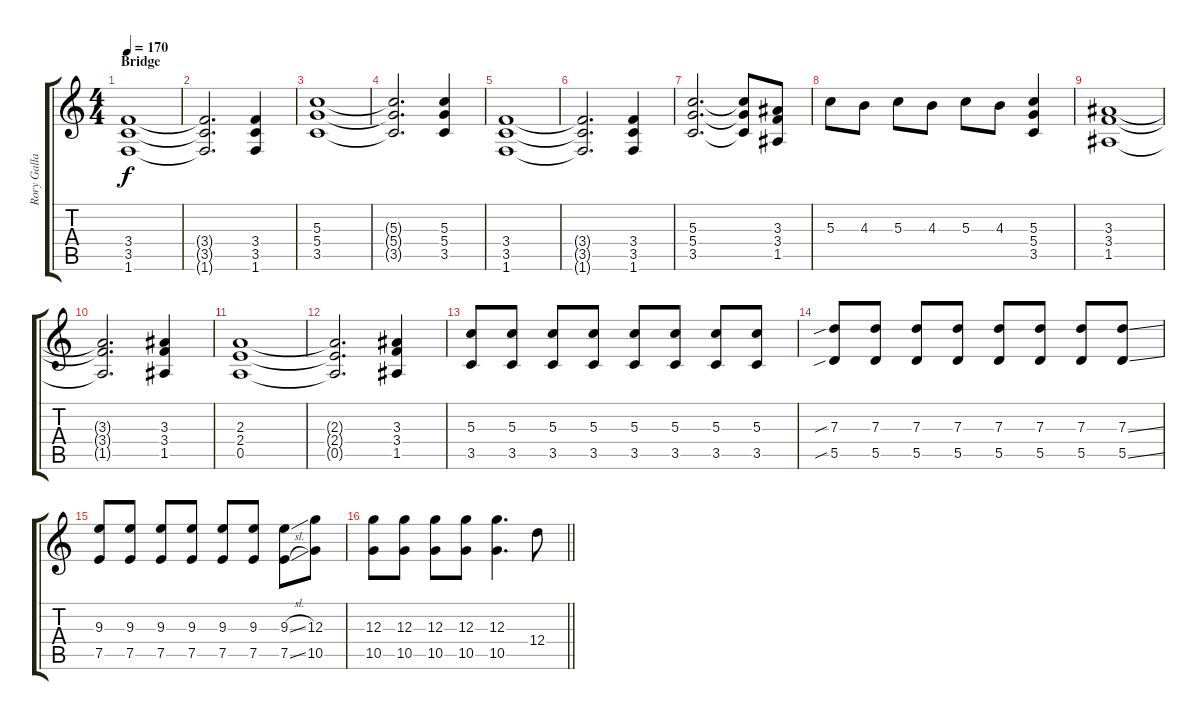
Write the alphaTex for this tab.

\track ("Rory Gallagher" "Rory Galla") {instrument overdrivenguitar}
\staff {score tabs}
\tuning (E4 B3 G3 D3 A2 E2) {hide}
\ts (4 4)
\section ("" "Bridge")
\tempo 170
\clef g2
\ks c
(3.4 3.5 1.6).1{dy f} |
(3.4{t} 3.5{t} 1.6{t}).2{d} (3.4 3.5 1.6).4 |
(5.3 5.4 3.5).1 |
(5.3{t} 5.4{t} 3.5{t}).2{d} (5.3 5.4 3.5).4 |
(3.4 3.5 1.6).1 |
(3.4{t} 3.5{t} 1.6{t}).2{d} (3.4 3.5 1.6).4 |
(5.3 5.4 3.5).2{d} (5.3{t} 5.4{t} 3.5{t}).8 (3.3 3.4 1.5).8 |
5.3.8 4.3.8 5.3.8 4.3.8 5.3.8 4.3.8 (5.3 5.4 3.5).4 |
(3.3 3.4 1.5).1 |
(3.3{t} 3.4{t} 1.5{t}).2{d} (3.3 3.4 1.5).4 |
(2.3 2.4 0.5).1 |
(2.3{t} 2.4{t} 0.5{t}).2{d} (3.3 3.4 1.5).4 |
(5.3 3.5).8 (5.3 3.5).8 (5.3 3.5).8 (5.3 3.5).8 (5.3 3.5).8 (5.3 3.5).8 (5.3 3.5).8 (5.3 3.5).8 |
(7.3{sib} 5.5{sib}).8 (7.3 5.5).8 (7.3 5.5).8 (7.3 5.5).8 (7.3 5.5).8 (7.3 5.5).8 (7.3 5.5).8 (7.3{ss} 5.5{ss}).8 |
(9.3 7.5).8 (9.3 7.5).8 (9.3 7.5).8 (9.3 7.5).8 (9.3 7.5).8 (9.3 7.5).8 (9.3{sl} 7.5{sl}).8 (12.3 10.5).8 |
\barLineRight lightlight
(12.3 10.5).8 (12.3 10.5).8 (12.3 10.5).8 (12.3 10.5).8 (12.3 10.5).4{d} 12.4.8
